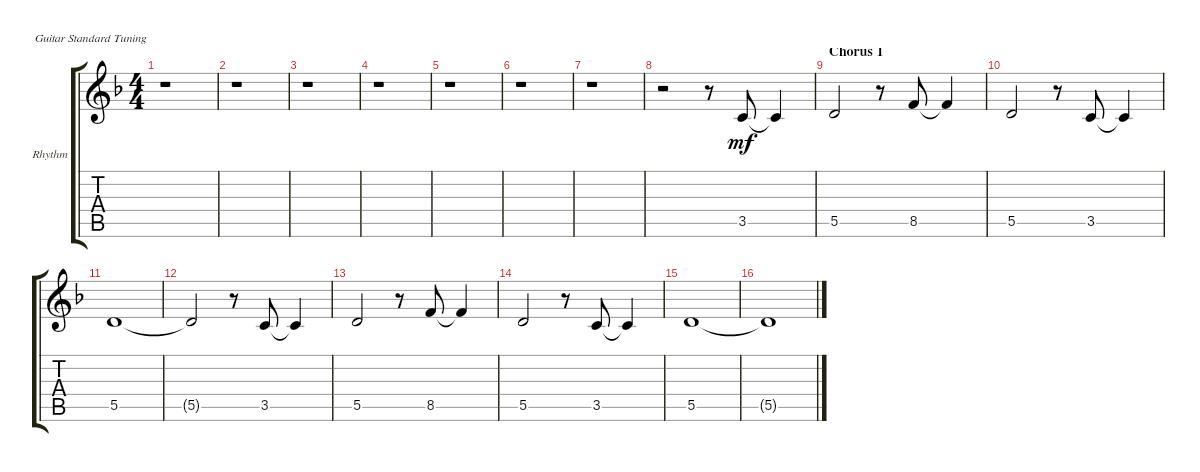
\bracketExtendMode groupsimilarinstruments
\firstSystemTrackNameOrientation horizontal
\otherSystemsTrackNameOrientation horizontal
\track ("Guitar Rhythm" "Rhythm") {instrument distortionguitar}
\staff {score tabs}
\tuning (E4 B3 G3 D3 A2 E2)
\ts (4 4)
\tempo (125 hide)
\clef g2
\scale
0.333333
\ks dminor
r.1{dy mf} |
\scale
0.333333 r.1 |
\scale
0.333333 r.1 |
\scale
0.333333 r.1 |
\scale
0.333333 r.1 |
\scale
0.333333 r.1 |
\scale
0.333333 r.1 |
\scale
0.333333 r.2 r.8 3.5.8 3.5{t}.4 |
\section ("" "Chorus 1")
\scale
0.333333 5.5.2 r.8 8.5.8 8.5{t}.4 |
\scale
0.333333 5.5.2 r.8 3.5.8 3.5{t}.4 |
\scale
0.333333 5.5.1 |
\scale
0.333333 5.5{t}.2 r.8 3.5.8 3.5{t}.4 |
\scale
0.333333 5.5.2 r.8 8.5.8 8.5{t}.4 |
\scale
0.333333 5.5.2 r.8 3.5.8 3.5{t}.4 |
\scale
0.333333 5.5.1 |
\scale
0.333333 5.5{t}.1
